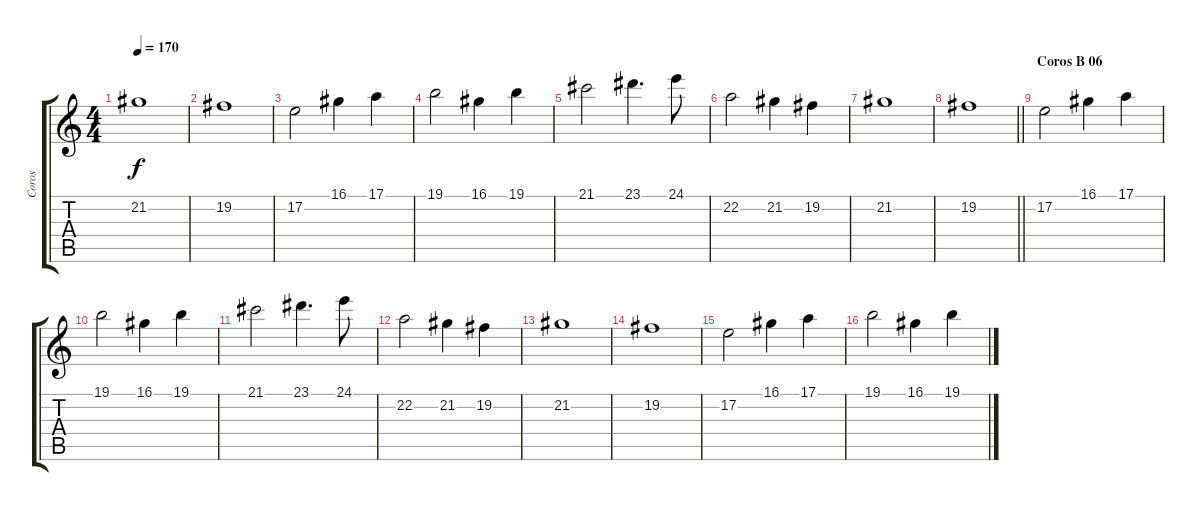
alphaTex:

\track ("Coros" "Coros") {instrument synthvoice}
\staff {score tabs}
\tuning (E4 B3 G3 D3 A2 E2) {hide}
\ts (4 4)
\tempo 170
\clef g2
\ks c
21.2.1{dy f} |
19.2.1 |
17.2.2 16.1.4 17.1.4 |
19.1.2 16.1.4 19.1.4 |
21.1.2 23.1.4{d} 24.1.8 |
22.2.2 21.2.4 19.2.4 |
21.2.1 |
\barLineRight lightlight
19.2.1 |
\section ("" "Coros B 06")
17.2.2 16.1.4 17.1.4 |
19.1.2 16.1.4 19.1.4 |
21.1.2 23.1.4{d} 24.1.8 |
22.2.2 21.2.4 19.2.4 |
21.2.1 |
19.2.1 |
17.2.2 16.1.4 17.1.4 |
19.1.2 16.1.4 19.1.4
